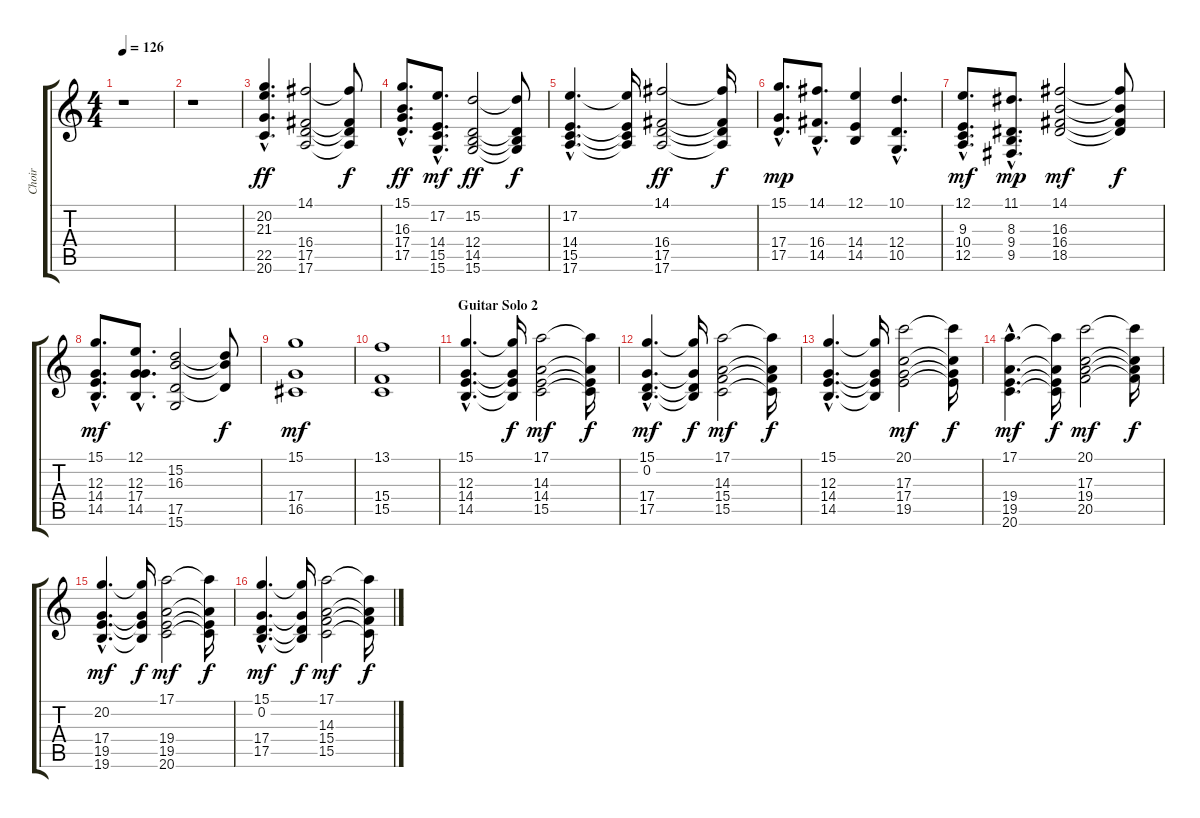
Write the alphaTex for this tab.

\track ("Choir" "Choir") {instrument choiraahs}
\staff {score tabs}
\tuning (E4 B3 G3 D3 A2 E2) {hide}
\ts (4 4)
\tempo 126
\clef g2
\ks c
r.1{dy f} |
r.1 |
(20.2{hac} 21.3{hac} 22.5{hac} 20.6{hac}).4{d dy ff} (14.1 16.4 17.5 17.6).2 (14.1{t} 16.4{t} 17.5{t} 17.6{t}).8{dy f} |
(15.1{hac} 16.3{hac} 17.4{hac} 17.5{hac}).8{d dy ff} (17.2{hac} 14.4{hac} 15.5{hac} 15.6{hac}).8{d dy mf} (15.2 12.4 14.5 15.6).2{dy ff} (15.2{t} 12.4{t} 14.5{t} 15.6{t}).8{dy f} |
(17.2{hac} 14.4{hac} 15.5{hac} 17.6{hac}).4{d} (17.2{t} 14.4{t} 15.5{t} 17.6{t}).16 (14.1 16.4 17.5 17.6).2{dy ff} (14.1{t} 16.4{t} 17.5{t} 17.6{t}).16{dy f} |
(15.1{hac} 17.4{hac} 17.5{hac}).8{d dy mp} (14.1{hac} 16.4{hac} 14.5{hac}).8{d} (12.1 14.4 14.5).4 (10.1{hac} 12.4{hac} 10.5{hac}).4{d} |
(12.1{hac} 9.3{hac} 10.4{hac} 12.5{hac}).8{d dy mf} (11.1{hac} 8.3{hac} 9.4{hac} 9.5{hac}).8{d dy mp} (14.1 16.3 16.4 18.5).2{dy mf} (14.1{t} 16.3{t} 16.4{t} 18.5{t}).8{dy f} |
(15.1{hac} 12.3{hac} 14.4{hac} 14.5{hac}).8{d dy mf} (12.1{hac} 12.3{hac} 17.4{hac} 14.5{hac}).8{d} (15.2 16.3 17.5 15.6).2 (15.2{t} 16.3{t} 17.5{t}).8{dy f} |
(15.1 17.4 16.5).1{dy mf} |
(13.1 15.4 15.5).1 |
\section ("" "Guitar Solo 2 ")
(15.1{hac} 12.3{hac} 14.4{hac} 14.5{hac}).4{d} (15.1{t} 12.3{t} 14.4{t} 14.5{t}).16{dy f} (17.1 14.3 14.4 15.5).2{dy mf} (17.1{t} 14.3{t} 14.4{t} 15.5{t}).16{dy f} |
(15.1{hac} 0.2{hac} 17.4{hac} 17.5{hac}).4{d dy mf} (15.1{t} 0.2{t} 17.4{t} 17.5{t}).16{dy f} (17.1 14.3 15.4 15.5).2{dy mf} (17.1{t} 14.3{t} 15.4{t} 15.5{t}).16{dy f} |
(15.1{hac} 12.3{hac} 14.4{hac} 14.5{hac}).4{d} (15.1{t} 12.3{t} 14.4{t} 14.5{t}).16 (20.1 17.3 17.4 19.5).2{dy mf} (20.1{t} 17.3{t} 17.4{t} 19.5{t}).16{dy f} |
(17.1{hac} 19.4{hac} 19.5{hac} 20.6{hac}).4{d dy mf} (17.1{t} 19.4{t} 19.5{t} 20.6{t}).16{dy f} (20.1 17.3 19.4 20.5).2{dy mf} (20.1{t} 17.3{t} 19.4{t} 20.5{t}).16{dy f} |
(20.2{hac} 17.4{hac} 19.5{hac} 19.6{hac}).4{d dy mf} (20.2{t} 17.4{t} 19.5{t} 19.6{t}).16{dy f} (17.1 19.4 19.5 20.6).2{dy mf} (17.1{t} 19.4{t} 19.5{t} 20.6{t}).16{dy f} |
(15.1{hac} 0.2{hac} 17.4{hac} 17.5{hac}).4{d dy mf} (15.1{t} 0.2{t} 17.4{t} 17.5{t}).16{dy f} (17.1 14.3 15.4 15.5).2{dy mf} (17.1{t} 14.3{t} 15.4{t} 15.5{t}).16{dy f}
